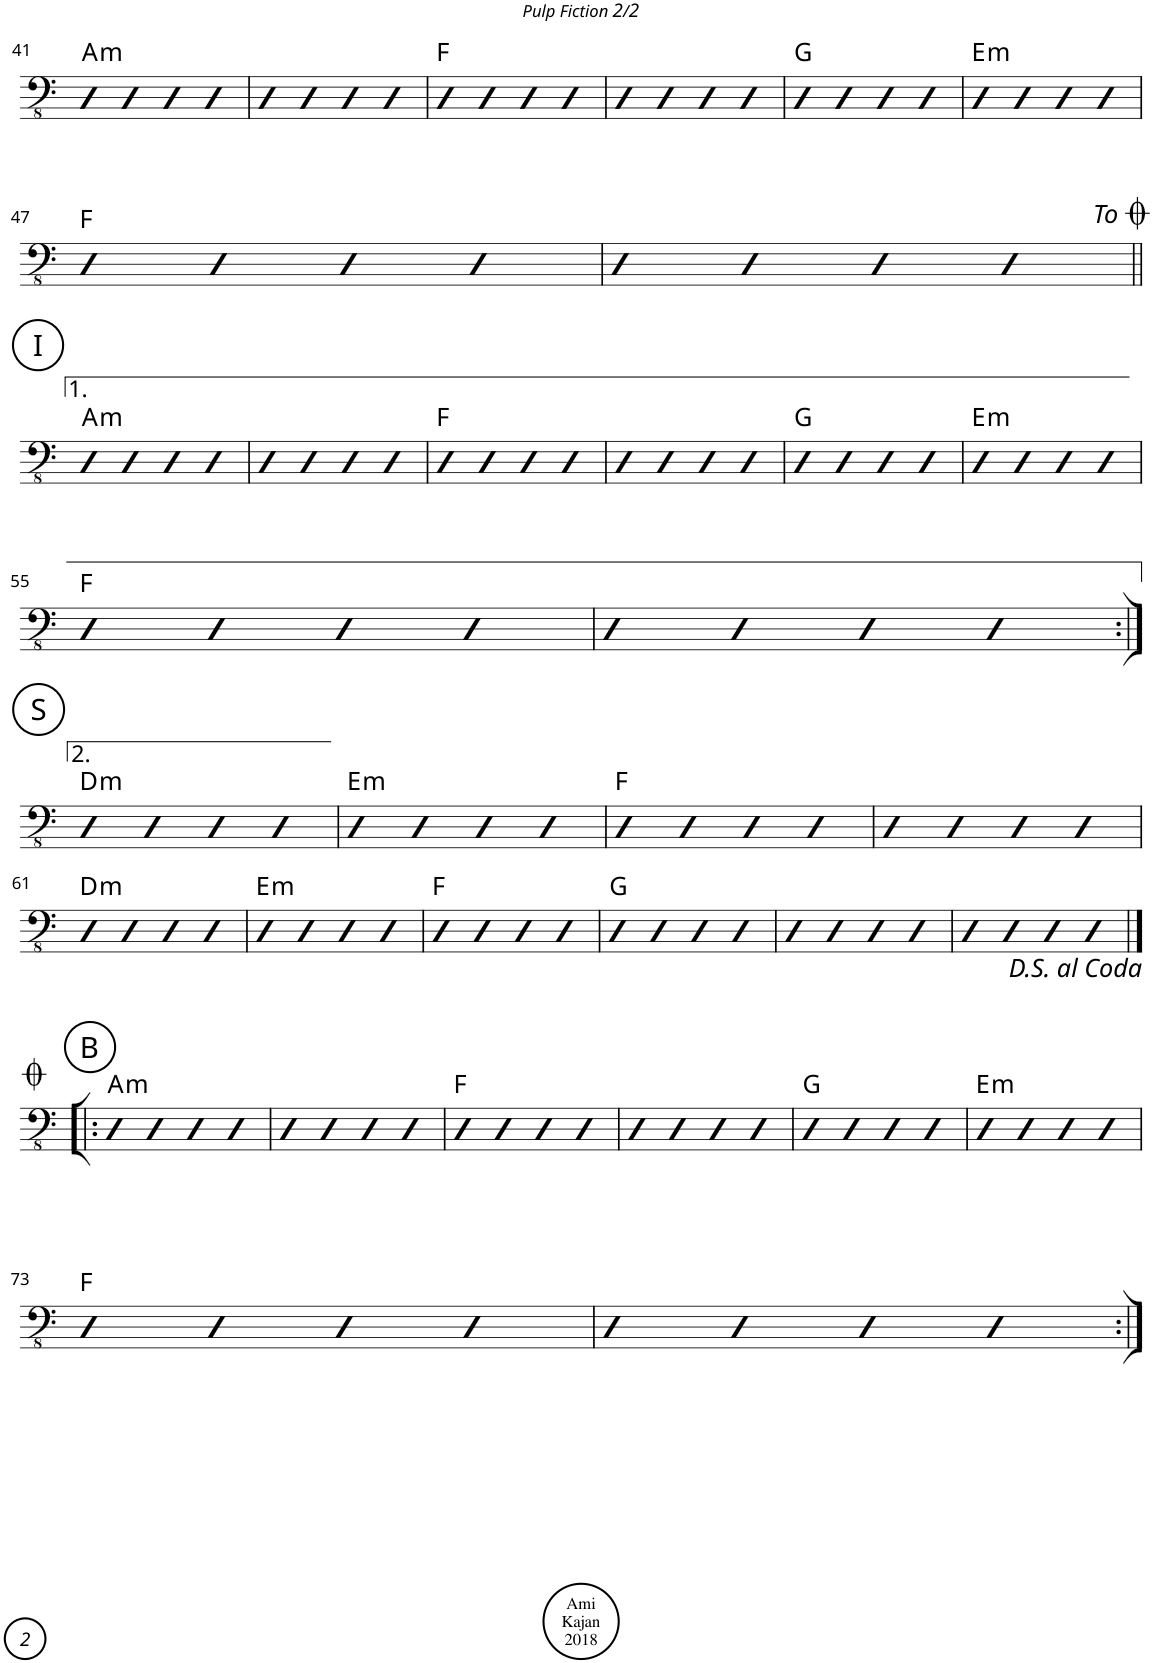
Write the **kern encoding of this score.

**kern	**harte
*part1	*part1
*staff1	*
*I"Akustinen basso	*
*I'Basso	*
!!LO:PB:g=z
*clefFv4	*
*k[]	*
=41	=41
!	!LO:H:kt=m
4DD	A:min
4DD	.
4DD	.
4DD	.
=42	=42
4DD	.
4DD	.
4DD	.
4DD	.
=43	=43
4DD	F:maj
4DD	.
4DD	.
4DD	.
=44	=44
4DD	.
4DD	.
4DD	.
4DD	.
=45	=45
4DD	G:maj
4DD	.
4DD	.
4DD	.
=46	=46
!	!LO:H:kt=m
4DD	E:min
4DD	.
4DD	.
4DD	.
!!LO:LB:g=z
=47	=47
4DD	F:maj
4DD	.
4DD	.
4DD	.
=48	=48
4DD	.
4DD	.
4DD	.
4DD	.
!LO:TX:a:t=To <font size="23"/>	!
!!LO:LB:g=z
!!LO:REH:place=s1:a:cj:enc=circle:fs=14:t=I
=49||	=49||
!	!LO:H:kt=m
4DD	A:min
4DD	.
4DD	.
4DD	.
=50	=50
4DD	.
4DD	.
4DD	.
4DD	.
=51	=51
4DD	F:maj
4DD	.
4DD	.
4DD	.
=52	=52
4DD	.
4DD	.
4DD	.
4DD	.
=53	=53
4DD	G:maj
4DD	.
4DD	.
4DD	.
=54	=54
!	!LO:H:kt=m
4DD	E:min
4DD	.
4DD	.
4DD	.
!!LO:LB:g=z
=55	=55
4DD	F:maj
4DD	.
4DD	.
4DD	.
=56	=56
4DD	.
4DD	.
4DD	.
4DD	.
!!LO:LB:g=z
!!LO:REH:place=s1:a:cj:enc=circle:fs=14:t=S
=57:|!	=57:|!
!	!LO:H:kt=m
4DD	D:min
4DD	.
4DD	.
4DD	.
=58	=58
!	!LO:H:kt=m
4DD	E:min
4DD	.
4DD	.
4DD	.
=59	=59
4DD	F:maj
4DD	.
4DD	.
4DD	.
=60	=60
4DD	.
4DD	.
4DD	.
4DD	.
!!LO:LB:g=z
=61	=61
!	!LO:H:kt=m
4DD	D:min
4DD	.
4DD	.
4DD	.
=62	=62
!	!LO:H:kt=m
4DD	E:min
4DD	.
4DD	.
4DD	.
=63	=63
4DD	F:maj
4DD	.
4DD	.
4DD	.
=64	=64
4DD	G:maj
4DD	.
4DD	.
4DD	.
=65	=65
4DD	.
4DD	.
4DD	.
4DD	.
=66	=66
4DD	.
4DD	.
4DD	.
4DD	.
!!LO:LB:g=z
!!LO:REH:place=s1:a:cj:enc=circle:fs=14:t=B
=67|!:	=67|!:
!	!LO:H:kt=m
4DD	A:min
4DD	.
4DD	.
4DD	.
=68	=68
4DD	.
4DD	.
4DD	.
4DD	.
=69	=69
4DD	F:maj
4DD	.
4DD	.
4DD	.
=70	=70
4DD	.
4DD	.
4DD	.
4DD	.
=71	=71
4DD	G:maj
4DD	.
4DD	.
4DD	.
=72	=72
!	!LO:H:kt=m
4DD	E:min
4DD	.
4DD	.
4DD	.
!!LO:LB:g=z
=73	=73
4DD	F:maj
4DD	.
4DD	.
4DD	.
=74	=74
4DD	.
4DD	.
4DD	.
4DD	.
=:|!	=:|!
*-	*-
